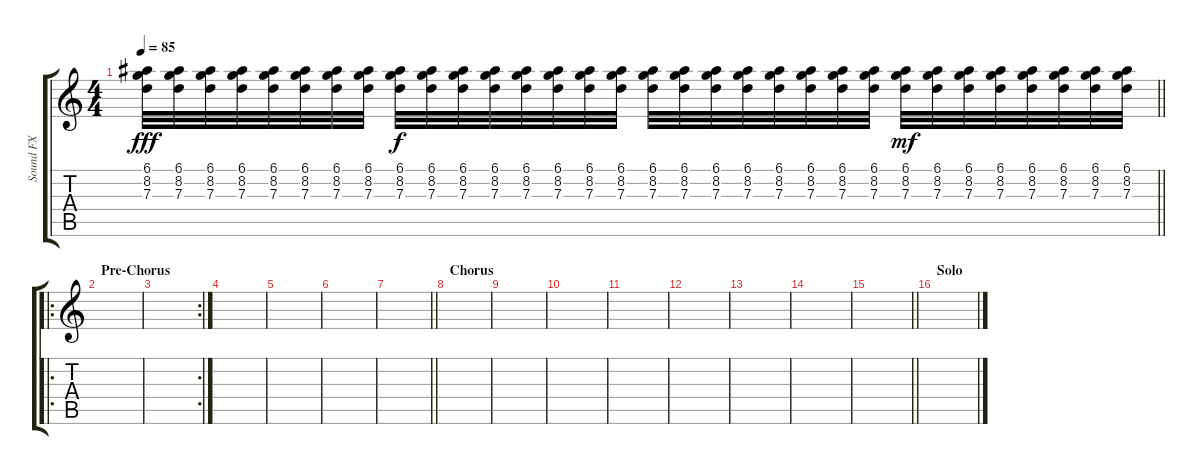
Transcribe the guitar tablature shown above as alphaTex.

\track ("Sound FX" "Sound FX") {instrument acousticguitarnylon}
\staff {score tabs}
\tuning (E4 B3 G3 D3 A2 E2) {hide}
\ts (4 4)
\tempo 85
\clef g2
\barLineRight lightlight
\ks c
(6.1 8.2 7.3).32{dy fff} (6.1 8.2 7.3).32 (6.1 8.2 7.3).32 (6.1 8.2 7.3).32 (6.1 8.2 7.3).32 (6.1 8.2 7.3).32 (6.1 8.2 7.3).32 (6.1 8.2 7.3).32 (6.1 8.2 7.3).32{dy f} (6.1 8.2 7.3).32 (6.1 8.2 7.3).32 (6.1 8.2 7.3).32 (6.1 8.2 7.3).32 (6.1 8.2 7.3).32 (6.1 8.2 7.3).32 (6.1 8.2 7.3).32 (6.1 8.2 7.3).32 (6.1 8.2 7.3).32 (6.1 8.2 7.3).32 (6.1 8.2 7.3).32 (6.1 8.2 7.3).32 (6.1 8.2 7.3).32 (6.1 8.2 7.3).32 (6.1 8.2 7.3).32 (6.1 8.2 7.3).32{dy mf} (6.1 8.2 7.3).32 (6.1 8.2 7.3).32 (6.1 8.2 7.3).32 (6.1 8.2 7.3).32 (6.1 8.2 7.3).32 (6.1 8.2 7.3).32 (6.1 8.2 7.3).32 |
\ro
\section ("" "Pre-Chorus")
|
\rc 2
|
|
|
|
\barLineRight lightlight
|
\section ("" "Chorus")
|
|
|
|
|
|
|
\barLineRight lightlight
|
\section ("" "Solo")
